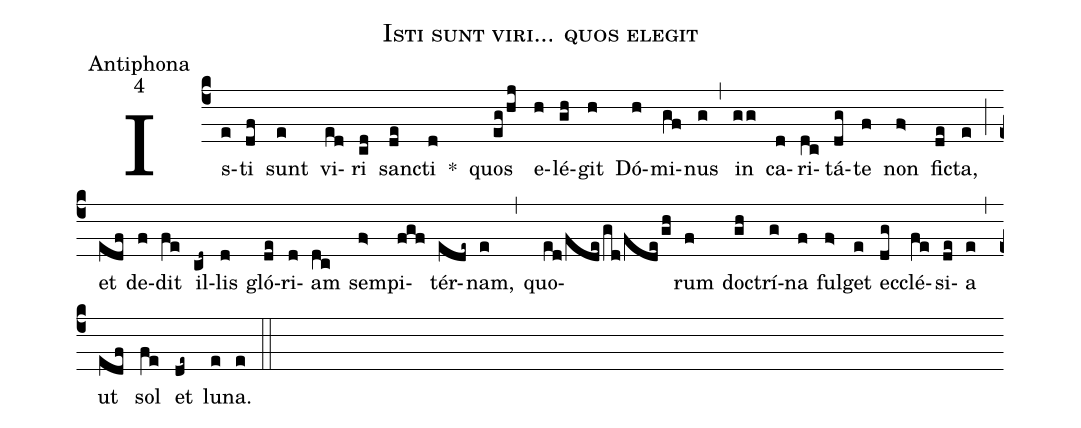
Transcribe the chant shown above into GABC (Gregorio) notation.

name:Isti sunt viri... quos elegit;
office-part:Antiphona;
mode:4;
%%
(c4)Is(e)ti(df) sunt(e) vi(ed)ri(cd) san(de)cti(d) *() quos(eg/hj) e(h)lé(gh)git(h) Dó(h)mi(gf)nus(g) (,) in(gg) ca(d)ri(dc)tá(dg)te(f) non(f>) fi(de)cta,(e) (;) et(edf) de(f)dit(fe) il(cd~)lis(d) gló(de)ri(d)am(dc) sem(f>)pi(fgf)tér(ede~)nam,(e) (,) quo(ed/fde/gd/fde/gh)rum(f) doc(gh)trí(g)na(f) ful(f>)get(e) ec(dg)clé(fe)si(de)a(e) (,) ut(edf) sol(fe) et(de~) lu(e)na.(e) (::)
